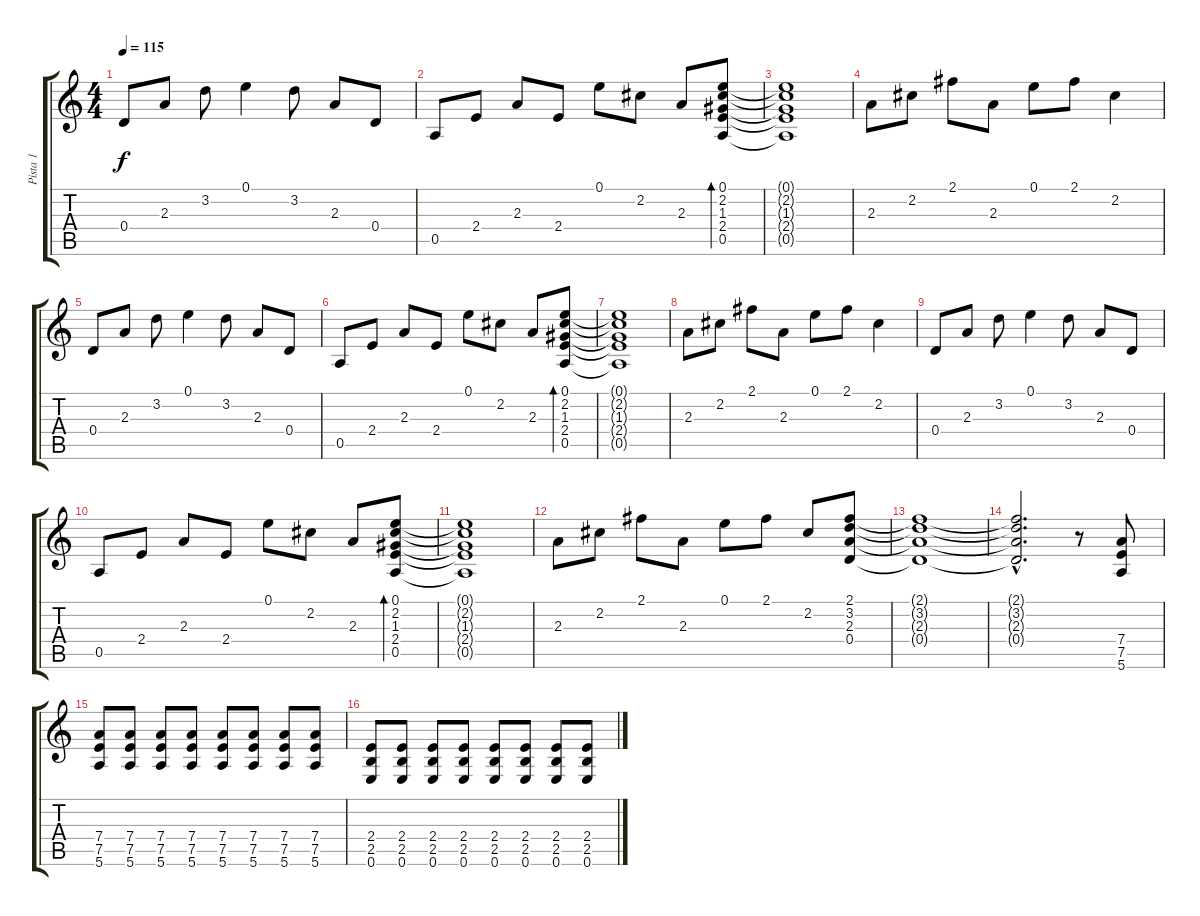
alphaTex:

\track ("Pista 1" "Pista 1") {instrument electricguitarclean}
\staff {score tabs}
\tuning (E4 B3 G3 D3 A2 E2) {hide}
\ts (4 4)
\tempo 115
\clef g2
\ks c
0.4.8{dy f} 2.3.8 3.2.8 0.1.4 3.2.8 2.3.8 0.4.8 |
0.5.8 2.4.8 2.3.8 2.4.8 0.1.8 2.2.8 2.3.8 (0.1 2.2 1.3 2.4 0.5).8{bd 120} |
(0.1{t} 2.2{t} 1.3{t} 2.4{t} 0.5{t}).1 |
2.3.8 2.2.8 2.1.8 2.3.8 0.1.8 2.1.8 2.2.4 |
0.4.8 2.3.8 3.2.8 0.1.4 3.2.8 2.3.8 0.4.8 |
0.5.8 2.4.8 2.3.8 2.4.8 0.1.8 2.2.8 2.3.8 (0.1 2.2 1.3 2.4 0.5).8{bd 120} |
(0.1{t} 2.2{t} 1.3{t} 2.4{t} 0.5{t}).1 |
2.3.8 2.2.8 2.1.8 2.3.8 0.1.8 2.1.8 2.2.4 |
0.4.8 2.3.8 3.2.8 0.1.4 3.2.8 2.3.8 0.4.8 |
0.5.8 2.4.8 2.3.8 2.4.8 0.1.8 2.2.8 2.3.8 (0.1 2.2 1.3 2.4 0.5).8{bd 120} |
(0.1{t} 2.2{t} 1.3{t} 2.4{t} 0.5{t}).1 |
2.3.8 2.2.8 2.1.8 2.3.8 0.1.8 2.1.8 2.2.8 (2.1 3.2 2.3 0.4).8 |
(2.1{t} 3.2{t} 2.3{t} 0.4{t}).1 |
(2.1{hac t} 3.2{hac t} 2.3{hac t} 0.4{hac t}).2{d} r.8 (7.4 7.5 5.6).8{instrument distortionguitar} |
(7.4 7.5 5.6).8 (7.4 7.5 5.6).8 (7.4 7.5 5.6).8 (7.4 7.5 5.6).8 (7.4 7.5 5.6).8 (7.4 7.5 5.6).8 (7.4 7.5 5.6).8 (7.4 7.5 5.6).8 |
(2.4 2.5 0.6).8 (2.4 2.5 0.6).8 (2.4 2.5 0.6).8 (2.4 2.5 0.6).8 (2.4 2.5 0.6).8 (2.4 2.5 0.6).8 (2.4 2.5 0.6).8 (2.4 2.5 0.6).8
